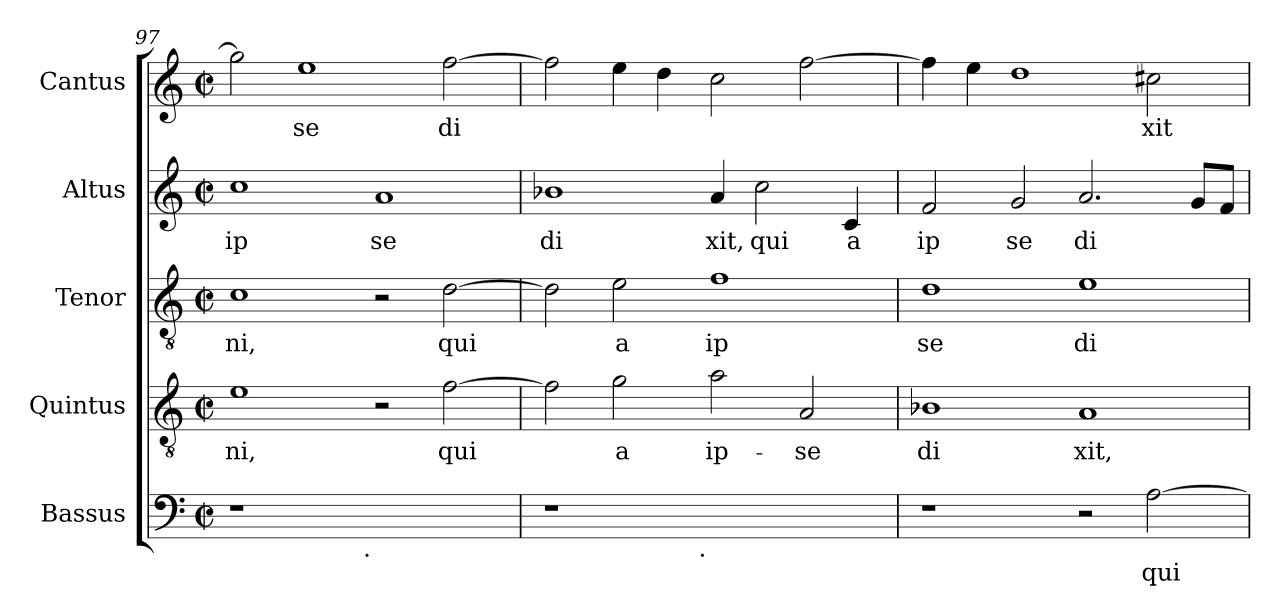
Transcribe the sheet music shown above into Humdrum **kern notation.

**kern	**text	**kern	**text	**kern	**text	**kern	**text	**kern	**text
*part5	*part5	*part4	*part4	*part3	*part3	*part2	*part2	*part1	*part1
*staff5	*staff5	*staff4	*staff4	*staff3	*staff3	*staff2	*staff2	*staff1	*staff1
*I"Bassus	*	*I"Quintus	*	*I"Tenor	*	*I"Altus	*	*I"Cantus	*
*clefF4	*	*clefGv2	*	*clefGv2	*	*clefG2	*	*clefG2	*
*k[]	*	*k[]	*	*k[]	*	*k[]	*	*k[]	*
*C:	*	*C:	*	*C:	*	*C:	*	*C:	*
*M2/2	*	*M2/2	*	*M2/2	*	*M2/2	*	*M2/2	*
*met(c|)	*	*met(c|)	*	*met(c|)	*	*met(c|)	*	*met(c|)	*
=97	=97	=97	=97	=97	=97	=97	=97	=97	=97
!	!	!	!LO:LY:b:cj	!	!LO:LY:b:cj	!	!LO:LY:b:cj	!	!LO:LY:b:cj
*^	*	*	*	*	*	*	*	*	*
1r	2ryy	.	1e	-ni,	1c	ni,	1cc	ip	2gg\]	.
!	!	!	!	!	!	!	!	!	!	!LO:LY:b:cj
.	4...ryy	.	.	.	.	.	.	.	1ee	se
!	!LO:TX:b:t=.	!	!	!	!	!	!	!	!	!
.	1ryy	.	.	.	.	.	.	.	.	.
!	!	!	!	!	!	!	!	!LO:LY:b:cj	!	!
1ryy	.	.	2r	.	2r	.	1a	se	.	.
!	!	!	!	!LO:LY:b:cj	!	!LO:LY:b:cj	!	!	!	!LO:LY:b:cj
.	.	.	[>2f\	qui-	[>2d\	qui	.	.	[>2ff\	di
.	32ryy	.	.	.	.	.	.	.	.	.
=98	=98	=98	=98	=98	=98	=98	=98	=98	=98	=98
!	!	!	!	!LO:LY:b:cj	!	!LO:LY:b:cj	!	!LO:LY:b:cj	!	!LO:LY:b:cj
1r	2ryy	.	2f\]	--	2d\]	.	1b-X	di	2ff\]	.
!	!	!	!	!LO:LY:b:cj	!	!LO:LY:b:cj	!	!	!	!LO:LY:b:cj
.	4...ryy	.	2g\	-a	2e\	a	.	.	4ee\	.
!	!	!	!	!	!	!	!	!	!	!LO:LY:b:cj
.	.	.	.	.	.	.	.	.	4dd\	.
!	!LO:TX:b:t=.	!	!	!	!	!	!	!	!	!
.	1ryy	.	.	.	.	.	.	.	.	.
!	!	!	!	!LO:LY:b:cj	!	!LO:LY:b:cj	!	!LO:LY:b:cj	!	!LO:LY:b:cj
1ryy	.	.	2a\	ip-	1f	ip	4a/	xit,	2cc\	.
!	!	!	!	!	!	!	!	!LO:LY:b:cj	!	!
.	.	.	.	.	.	.	2cc\	qui	.	.
!	!	!	!	!LO:LY:b:cj	!	!	!	!	!	!LO:LY:b:cj
.	.	.	2A/	-se	.	.	.	.	[<2ff\	.
!	!	!	!	!	!	!	!	!LO:LY:b:cj	!	!
.	.	.	.	.	.	.	4c/	a	.	.
.	32ryy	.	.	.	.	.	.	.	.	.
!!LO:LB:g=z
=99	=99	=99	=99	=99	=99	=99	=99	=99	=99	=99
!	!	!	!	!LO:LY:b:cj	!	!LO:LY:b:cj	!	!LO:LY:b:cj	!	!LO:LY:b:cj
*v	*v	*	*	*	*	*	*	*	*	*
1r	.	1B-X	di	1d	se	2f/	ip	4ff\]	.
!	!	!	!	!	!	!	!	!	!LO:LY:b:cj
.	.	.	.	.	.	.	.	4ee\	.
!	!	!	!	!	!	!	!LO:LY:b:cj	!	!LO:LY:b:cj
.	.	.	.	.	.	2g/	se	1dd	.
!	!	!	!LO:LY:b:cj	!	!LO:LY:b:cj	!	!LO:LY:b:cj	!	!
2r	.	1A	xit,	1e	di	2.a/	di	.	.
!	!LO:LY:b:cj	!	!	!	!	!	!	!	!LO:LY:b:cj
[>2A\	qui-	.	.	.	.	.	.	2cc#X\	xit
!	!	!	!	!	!	!	!LO:LY:b:cj	!	!
.	.	.	.	.	.	8g/L	.	.	.
!	!	!	!	!	!	!	!LO:LY:b:cj	!	!
.	.	.	.	.	.	8f/J	.	.	.
=	=	=	=	=	=	=	=	=	=
*-	*-	*-	*-	*-	*-	*-	*-	*-	*-
